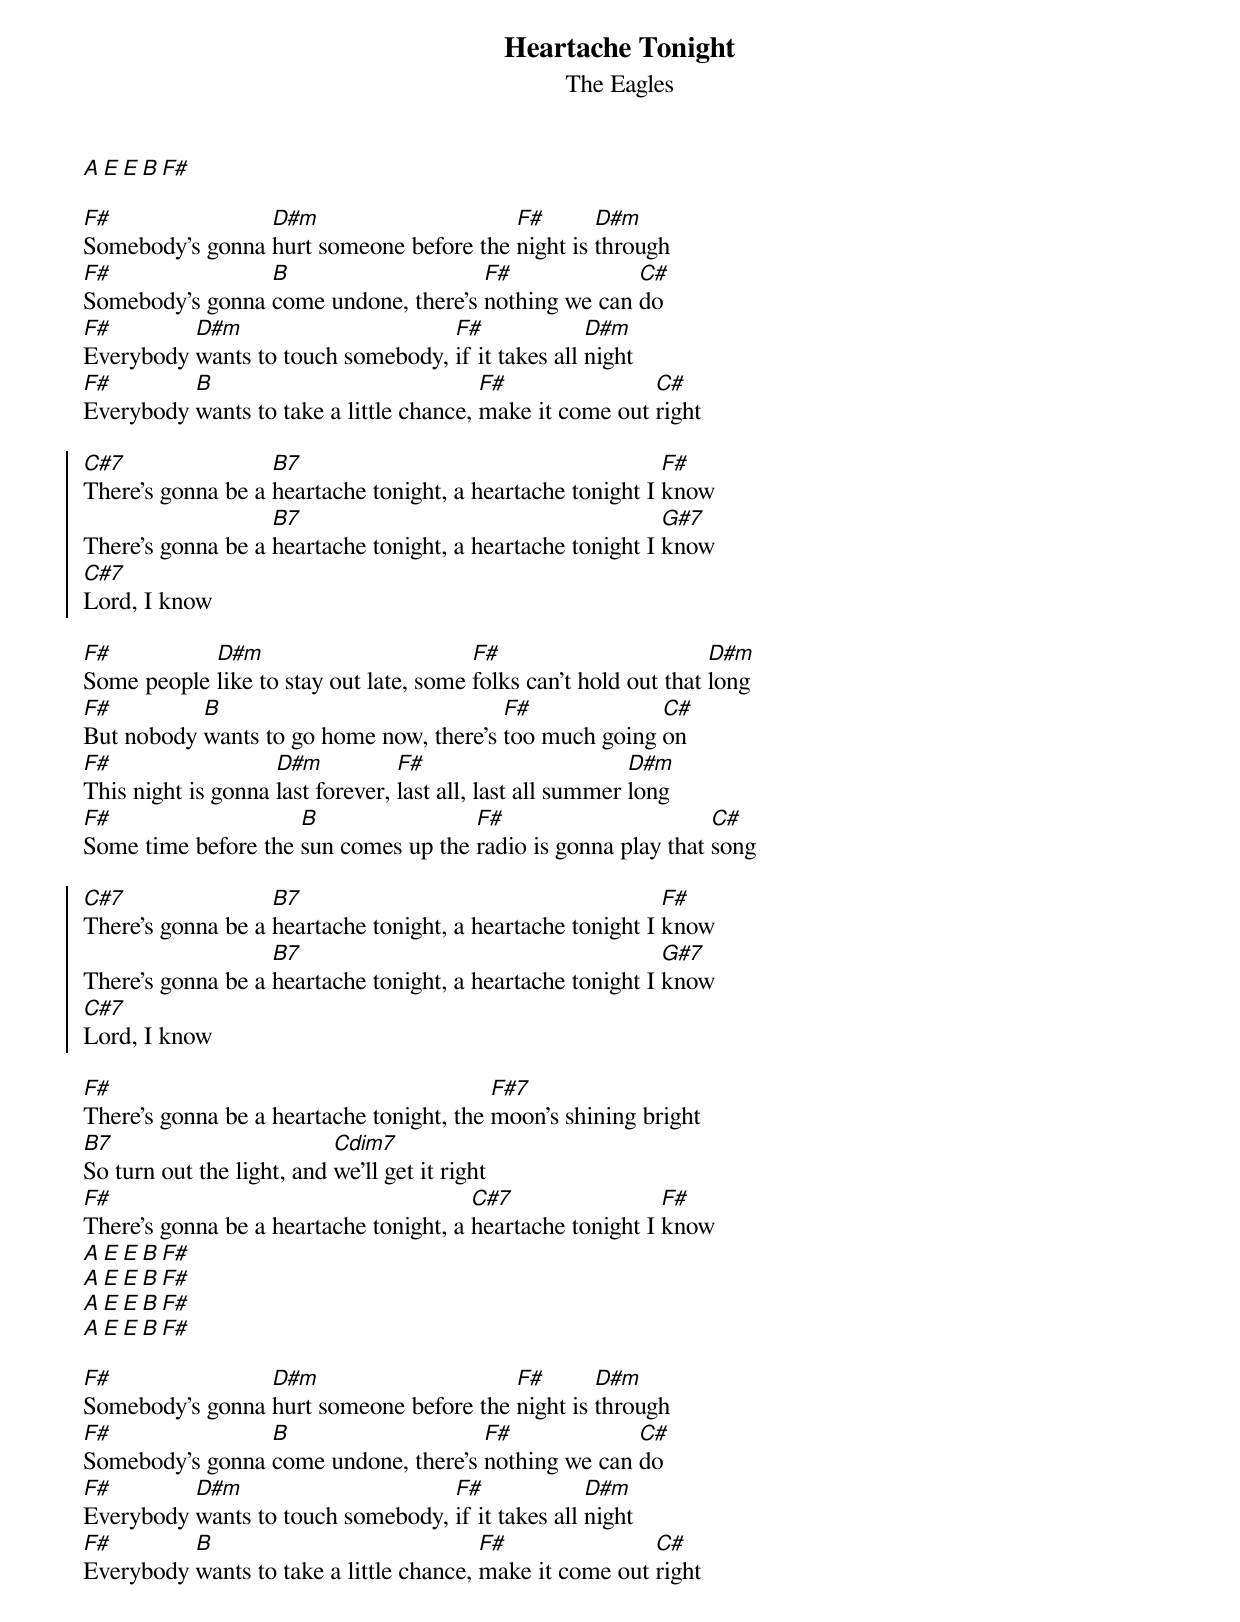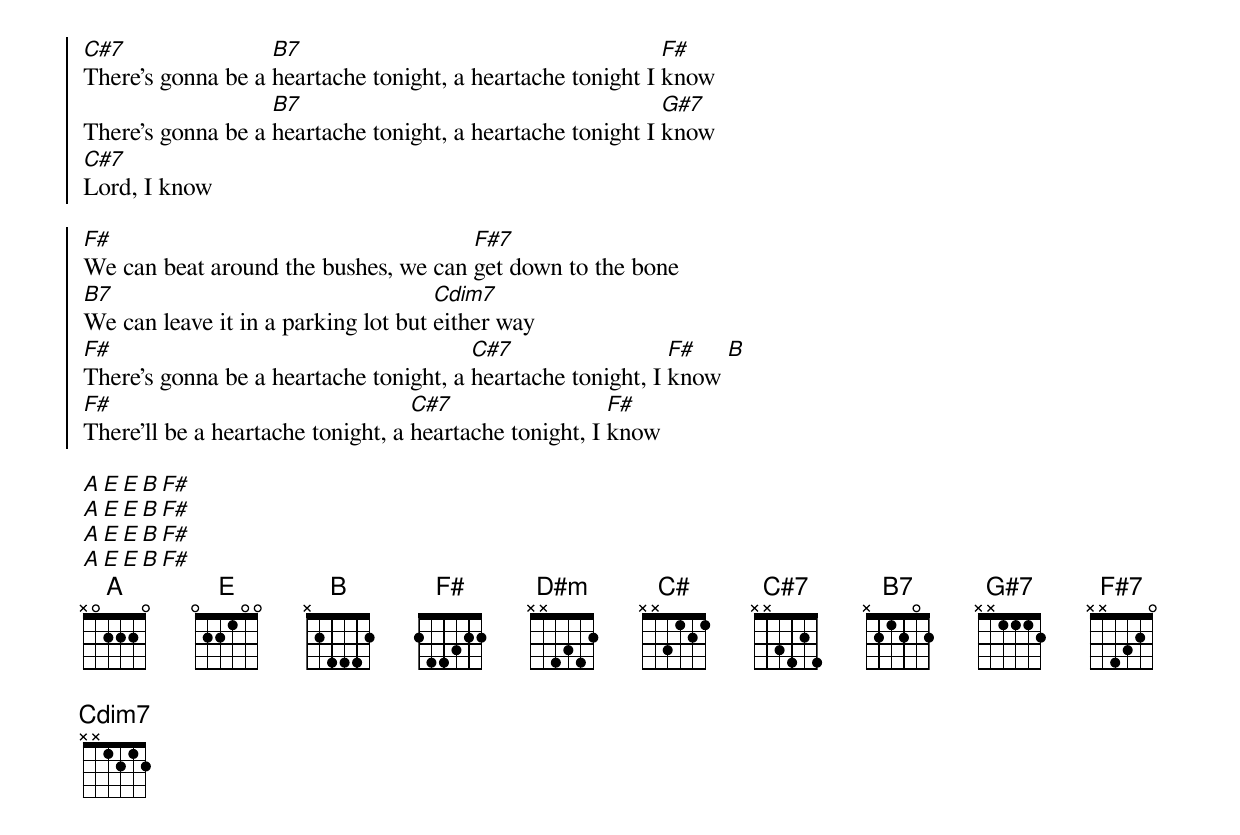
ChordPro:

{t: Heartache Tonight}
{st: The Eagles}
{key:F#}

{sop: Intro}
[A][E][E][B][F#]
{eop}

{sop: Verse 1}
[F#]Somebody’s gonna [D#m]hurt someone before the [F#]night is [D#m]through
[F#]Somebody’s gonna [B]come undone, there’s [F#]nothing we can [C#]do
[F#]Everybody [D#m]wants to touch somebody, [F#]if it takes all [D#m]night
[F#]Everybody [B]wants to take a little chance, [F#]make it come out [C#]right
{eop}

{soc}
[C#7]There’s gonna be a [B7]heartache tonight, a heartache tonight I [F#]know
There’s gonna be a [B7]heartache tonight, a heartache tonight I [G#7]know
[C#7]Lord, I know
{eoc}

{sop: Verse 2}
[F#]Some people [D#m]like to stay out late, some [F#]folks can’t hold out that [D#m]long
[F#]But nobody [B]wants to go home now, there’s [F#]too much going [C#]on
[F#]This night is gonna [D#m]last forever, [F#]last all, last all summer [D#m]long
[F#]Some time before the [B]sun comes up the [F#]radio is gonna play that [C#]song
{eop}

{soc}
[C#7]There’s gonna be a [B7]heartache tonight, a heartache tonight I [F#]know
There’s gonna be a [B7]heartache tonight, a heartache tonight I [G#7]know
[C#7]Lord, I know
{eoc}

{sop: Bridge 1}
[F#]There’s gonna be a heartache tonight, the [F#7]moon’s shining bright
[B7]So turn out the light, and [Cdim7]we’ll get it right
[F#]There’s gonna be a heartache tonight, a [C#7]heartache tonight I [F#]know
[A][E][E][B][F#]
[A][E][E][B][F#]
[A][E][E][B][F#]
[A][E][E][B][F#]
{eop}

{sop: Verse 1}
[F#]Somebody’s gonna [D#m]hurt someone before the [F#]night is [D#m]through
[F#]Somebody’s gonna [B]come undone, there’s [F#]nothing we can [C#]do
[F#]Everybody [D#m]wants to touch somebody, [F#]if it takes all [D#m]night
[F#]Everybody [B]wants to take a little chance, [F#]make it come out [C#]right
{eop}

{soc}
[C#7]There’s gonna be a [B7]heartache tonight, a heartache tonight I [F#]know
There’s gonna be a [B7]heartache tonight, a heartache tonight I [G#7]know
[C#7]Lord, I know

[F#]We can beat around the bushes, we can [F#7]get down to the bone
[B7]We can leave it in a parking lot but [Cdim7]either way
[F#]There’s gonna be a heartache tonight, a [C#7]heartache tonight, I [F#]know [B]
[F#]There’ll be a heartache tonight, a [C#7]heartache tonight, I [F#]know
{eoc}

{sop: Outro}
[A][E][E][B][F#]
[A][E][E][B][F#]
[A][E][E][B][F#]
[A][E][E][B][F#]
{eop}
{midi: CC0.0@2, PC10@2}
